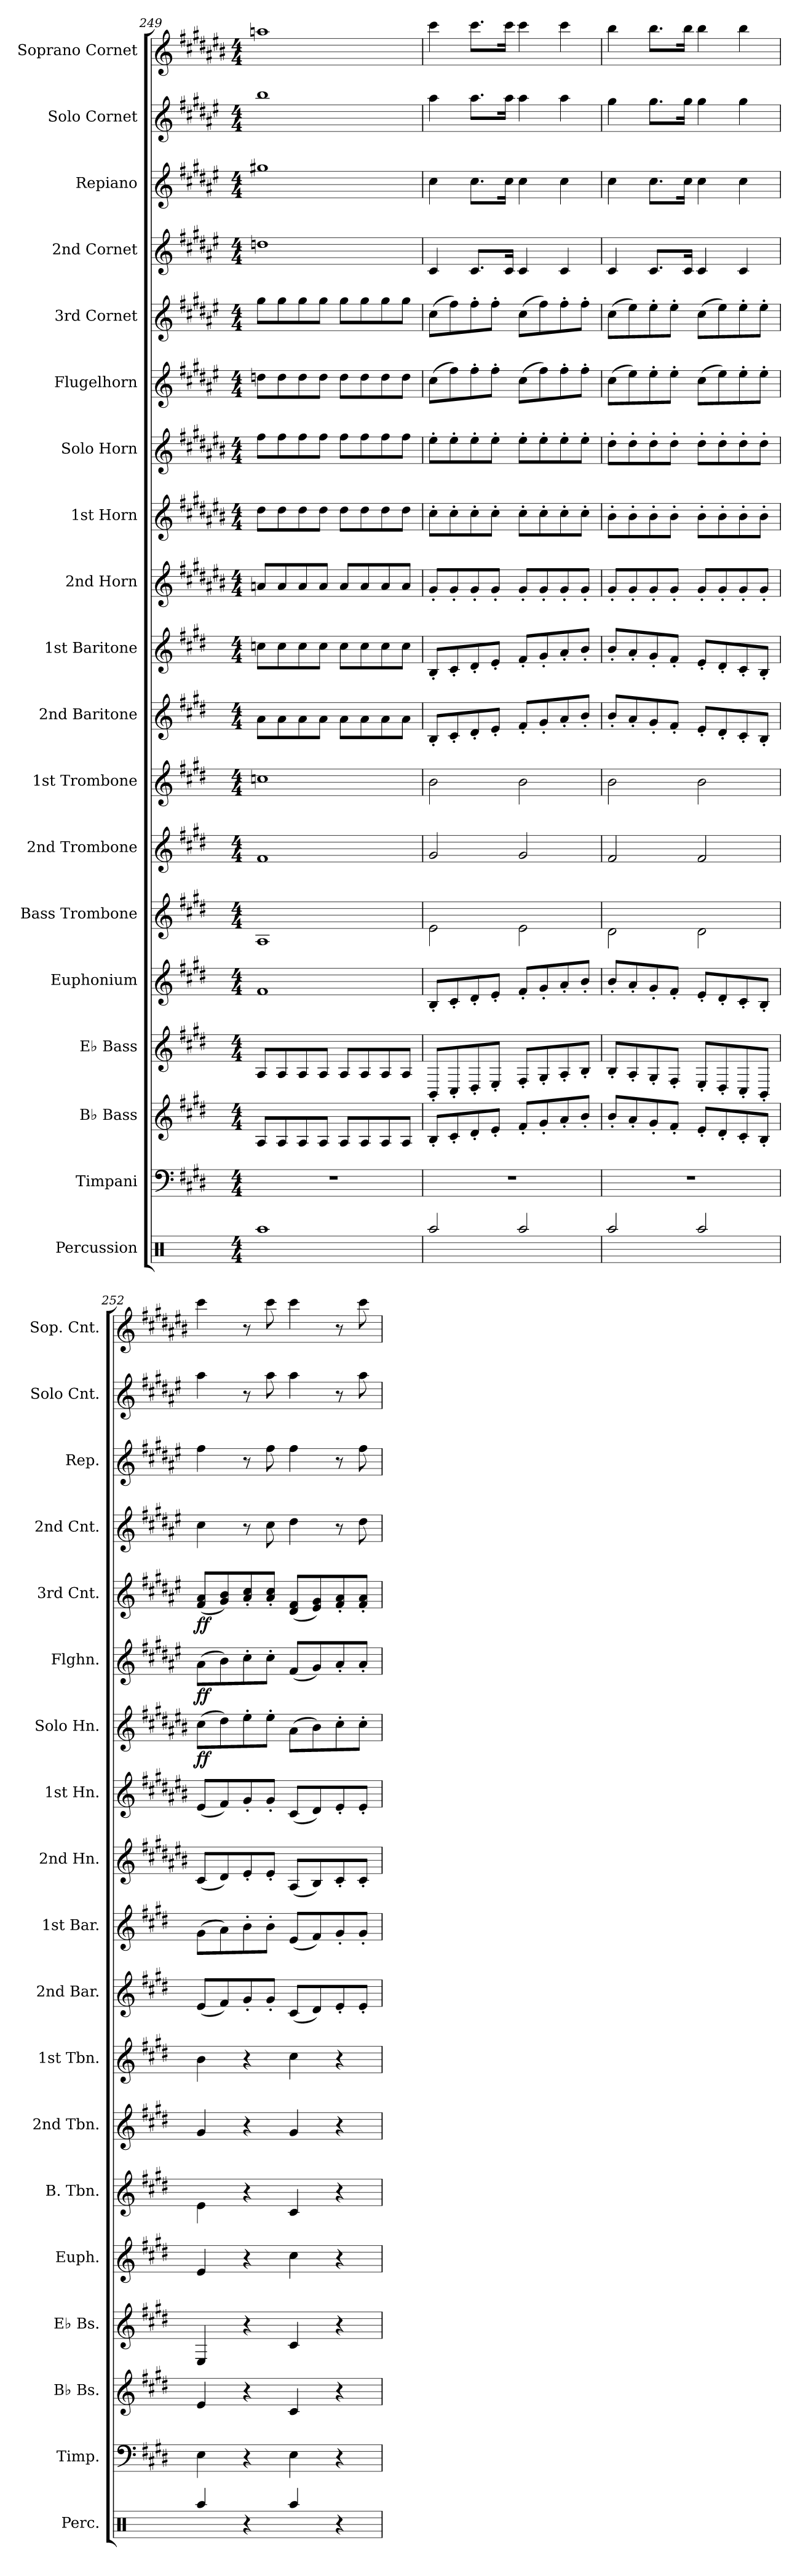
**kern	**kern	**kern	**kern	**kern	**kern	**kern	**kern	**kern	**kern	**kern	**kern	**kern	**dynam	**kern	**dynam	**kern	**dynam	**kern	**kern	**kern	**kern
*part19	*part18	*part17	*part16	*part15	*part14	*part13	*part12	*part11	*part10	*part9	*part8	*part7	*part7	*part6	*part6	*part5	*part5	*part4	*part3	*part2	*part1
*staff19	*staff18	*staff17	*staff16	*staff15	*staff14	*staff13	*staff12	*staff11	*staff10	*staff9	*staff8	*staff7	*staff7	*staff6	*staff6	*staff5	*staff5	*staff4	*staff3	*staff2	*staff1
*I"Percussion	*I"Timpani	*I"B♭ Bass	*I"E♭ Bass	*I"Euphonium	*I"Bass Trombone	*I"2nd Trombone	*I"1st Trombone	*I"2nd Baritone	*I"1st Baritone	*I"2nd Horn	*I"1st Horn	*I"Solo Horn	*	*I"Flugelhorn	*	*I"3rd Cornet	*	*I"2nd Cornet	*I"Repiano	*I"Solo Cornet	*I"Soprano Cornet
*I'Perc.	*I'Timp.	*I'B♭ Bs.	*I'E♭ Bs.	*I'Euph.	*I'B. Tbn.	*I'2nd Tbn.	*I'1st Tbn.	*I'2nd Bar.	*I'1st Bar.	*I'2nd Hn.	*I'1st Hn.	*I'Solo Hn.	*	*I'Flghn.	*	*I'3rd Cnt.	*	*I'2nd Cnt.	*I'Rep.	*I'Solo Cnt.	*I'Sop. Cnt.
*clefX	*clefF4	*clefG2	*clefG2	*clefG2	*clefG2	*clefG2	*clefG2	*clefG2	*clefG2	*clefG2	*clefG2	*clefG2	*	*clefG2	*	*clefG2	*	*clefG2	*clefG2	*clefG2	*clefG2
*	*	*ITrd15c26	*ITrd12c21	*ITrd8c14	*ITrd12c21	*ITrd8c14	*ITrd8c14	*ITrd8c14	*ITrd8c14	*ITrd5c9	*ITrd5c9	*ITrd5c9	*	*ITrd1c2	*	*ITrd1c2	*	*ITrd1c2	*ITrd1c2	*ITrd1c2	*ITrd-2c-3
*k[]	*k[f#c#g#d#]	*k[f#c#g#d#]	*k[f#c#g#d#]	*k[f#c#g#d#]	*k[f#c#g#d#]	*k[f#c#g#d#]	*k[f#c#g#d#]	*k[f#c#g#d#]	*k[f#c#g#d#]	*k[f#c#g#d#]	*k[f#c#g#d#]	*k[f#c#g#d#]	*	*k[f#c#g#d#]	*	*k[f#c#g#d#]	*	*k[f#c#g#d#]	*k[f#c#g#d#]	*k[f#c#g#d#]	*k[f#c#g#d#]
*M4/4	*M4/4	*M4/4	*M4/4	*M4/4	*M4/4	*M4/4	*M4/4	*M4/4	*M4/4	*M4/4	*M4/4	*M4/4	*	*M4/4	*	*M4/4	*	*M4/4	*M4/4	*M4/4	*M4/4
=249	=249	=249	=249	=249	=249	=249	=249	=249	=249	=249	=249	=249	=249	=249	=249	=249	=249	=249	=249	=249	=249
1Raa	1r	8AAA/L	8AA/L	1F#	1AA	1F#	1cn	8A\L	8cn\L	8cn/L	8f#\L	8a\L	.	8ccn\L	.	8ff#\L	.	1ccn	1ff#X	1aa	1cccn
.	.	8AAA/	8AA/	.	.	.	.	8A\	8c\	8c/	8f#\	8a\	.	8cc\	.	8ff#\	.	.	.	.	.
.	.	8AAA/	8AA/	.	.	.	.	8A\	8c\	8c/	8f#\	8a\	.	8cc\	.	8ff#\	.	.	.	.	.
.	.	8AAA/J	8AA/J	.	.	.	.	8A\J	8c\J	8c/J	8f#\J	8a\J	.	8cc\J	.	8ff#\J	.	.	.	.	.
.	.	8AAA/L	8AA/L	.	.	.	.	8A\L	8c\L	8c/L	8f#\L	8a\L	.	8cc\L	.	8ff#\L	.	.	.	.	.
.	.	8AAA/	8AA/	.	.	.	.	8A\	8c\	8c/	8f#\	8a\	.	8cc\	.	8ff#\	.	.	.	.	.
.	.	8AAA/	8AA/	.	.	.	.	8A\	8c\	8c/	8f#\	8a\	.	8cc\	.	8ff#\	.	.	.	.	.
.	.	8AAA/J	8AA/J	.	.	.	.	8A\J	8c\J	8c/J	8f#\J	8a\J	.	8cc\J	.	8ff#\J	.	.	.	.	.
=250	=250	=250	=250	=250	=250	=250	=250	=250	=250	=250	=250	=250	=250	=250	=250	=250	=250	=250	=250	=250	=250
2Raa/	1r	8BBB'/L	8BBB'/L	8BB'/L	2E\	2G#/	2B\	8BB'/L	8BB'/L	8B'/L	8e'\L	8g#'\L	.	(>8b\L	.	(>8b\L	.	4B/	4b\	4gg#\	4eee\
.	.	8CC#'/	8CC#'/	8C#'/	.	.	.	8C#'/	8C#'/	8B'/	8e'\	8g#'\	.	8ee\)	.	8ee\)	.	.	.	.	.
.	.	8DD#'/	8DD#'/	8D#'/	.	.	.	8D#'/	8D#'/	8B'/	8e'\	8g#'\	.	8ee'\	.	8ee'\	.	8.B/L	8.b\L	8.gg#\L	8.eee\L
.	.	8EE'/J	8EE'/J	8E'/J	.	.	.	8E'/J	8E'/J	8B'/J	8e'\J	8g#'\J	.	8ee'\J	.	8ee'\J	.	.	.	.	.
.	.	.	.	.	.	.	.	.	.	.	.	.	.	.	.	.	.	16B/Jk	16b\Jk	16gg#\Jk	16eee\Jk
2Raa/	.	8FF#'/L	8FF#'/L	8F#'/L	2E\	2G#/	2B\	8F#'/L	8F#'/L	8B'/L	8e'\L	8g#'\L	.	(>8b\L	.	(>8b\L	.	4B/	4b\	4gg#\	4eee\
.	.	8GG#'/	8GG#'/	8G#'/	.	.	.	8G#'/	8G#'/	8B'/	8e'\	8g#'\	.	8ee\)	.	8ee\)	.	.	.	.	.
.	.	8AA'/	8AA'/	8A'/	.	.	.	8A'/	8A'/	8B'/	8e'\	8g#'\	.	8ee'\	.	8ee'\	.	4B/	4b\	4gg#\	4eee\
.	.	8BB'/J	8BB'/J	8B'/J	.	.	.	8B'/J	8B'/J	8B'/J	8e'\J	8g#'\J	.	8ee'\J	.	8ee'\J	.	.	.	.	.
=251	=251	=251	=251	=251	=251	=251	=251	=251	=251	=251	=251	=251	=251	=251	=251	=251	=251	=251	=251	=251	=251
2Raa/	1r	8BB'/L	8BB'/L	8B'/L	2D#\	2F#/	2B\	8B'/L	8B'/L	8B'/L	8d#'\L	8f#'\L	.	(>8b\L	.	(>8b\L	.	4B/	4b\	4ff#\	4ddd#\
.	.	8AA'/	8AA'/	8A'/	.	.	.	8A'/	8A'/	8B'/	8d#'\	8f#'\	.	8dd#\)	.	8dd#\)	.	.	.	.	.
.	.	8GG#'/	8GG#'/	8G#'/	.	.	.	8G#'/	8G#'/	8B'/	8d#'\	8f#'\	.	8dd#'\	.	8dd#'\	.	8.B/L	8.b\L	8.ff#\L	8.ddd#\L
.	.	8FF#'/J	8FF#'/J	8F#'/J	.	.	.	8F#'/J	8F#'/J	8B'/J	8d#'\J	8f#'\J	.	8dd#'\J	.	8dd#'\J	.	.	.	.	.
.	.	.	.	.	.	.	.	.	.	.	.	.	.	.	.	.	.	16B/Jk	16b\Jk	16ff#\Jk	16ddd#\Jk
2Raa/	.	8EE'/L	8EE'/L	8E'/L	2D#\	2F#/	2B\	8E'/L	8E'/L	8B'/L	8d#'\L	8f#'\L	.	(>8b\L	.	(>8b\L	.	4B/	4b\	4ff#\	4ddd#\
.	.	8DD#'/	8DD#'/	8D#'/	.	.	.	8D#'/	8D#'/	8B'/	8d#'\	8f#'\	.	8dd#\)	.	8dd#\)	.	.	.	.	.
.	.	8CC#'/	8CC#'/	8C#'/	.	.	.	8C#'/	8C#'/	8B'/	8d#'\	8f#'\	.	8dd#'\	.	8dd#'\	.	4B/	4b\	4ff#\	4ddd#\
.	.	8BBB'/J	8BBB'/J	8BB'/J	.	.	.	8BB'/J	8BB'/J	8B'/J	8d#'\J	8f#'\J	.	8dd#'\J	.	8dd#'\J	.	.	.	.	.
!!LO:PB:g=z
=252	=252	=252	=252	=252	=252	=252	=252	=252	=252	=252	=252	=252	=252	=252	=252	=252	=252	=252	=252	=252	=252
!	!	!	!	!	!	!	!	!	!	!	!	!	!LO:DY:b	!	!LO:DY:b	!	!LO:DY:b	!	!	!	!
4Raa/	4E\	4EE/	4EE/	4E/	4E\	4G#/	4B\	(<8E/L	(>8G#\L	(<8E/L	(<8G#/L	(>8e\L	ff	(>8g#\L	ff	(<8e/ 8g#/L	ff	4b\	4ee\	4gg#\	4eee\
.	.	.	.	.	.	.	.	8F#/)	8A\)	8F#/)	8A/)	8f#\)	.	8a\)	.	8f#/ 8a/)	.	.	.	.	.
4r	4r	4r	4r	4r	4r	4r	4r	8G#'/	8B'\	8G#'/	8B'/	8g#'\	.	8b'\	.	8g#/' 8b/'	.	8r	8r	8r	8r
.	.	.	.	.	.	.	.	8G#'/J	8B'\J	8G#'/J	8B'/J	8g#'\J	.	8b'\J	.	8g#/' 8b/'J	.	8b\	8ee\	8gg#\	8eee\
4Raa/	4E\	4CC#/	4C#/	4c#\	4C#/	4G#/	4c#\	(<8C#/L	(<8E/L	(<8C#/L	(<8E/L	(>8c#\L	.	(<8e/L	.	(<8c#/ 8e/L	.	4cc#\	4ee\	4gg#\	4eee\
.	.	.	.	.	.	.	.	8D#/)	8F#/)	8D#/)	8F#/)	8d#\)	.	8f#/)	.	8d#/ 8f#/)	.	.	.	.	.
4r	4r	4r	4r	4r	4r	4r	4r	8E'/	8G#'/	8E'/	8G#'/	8e'\	.	8g#'/	.	8e/' 8g#/'	.	8r	8r	8r	8r
.	.	.	.	.	.	.	.	8E'/J	8G#'/J	8E'/J	8G#'/J	8e'\J	.	8g#'/J	.	8e/' 8g#/'J	.	8cc#\	8ee\	8gg#\	8eee\
=	=	=	=	=	=	=	=	=	=	=	=	=	=	=	=	=	=	=	=	=	=
*-	*-	*-	*-	*-	*-	*-	*-	*-	*-	*-	*-	*-	*-	*-	*-	*-	*-	*-	*-	*-	*-
